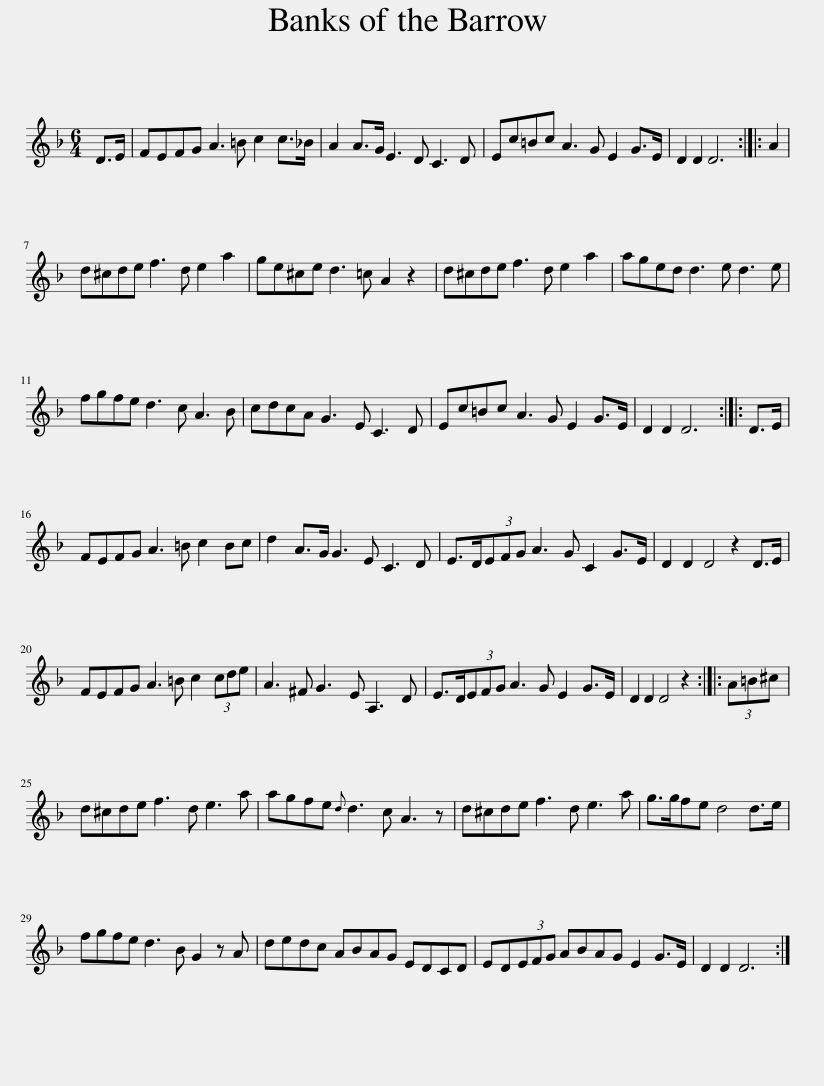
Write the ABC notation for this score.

X:1
L:1/8
M:6/4
I:linebreak $
K:Dmin
V:1 treble
V:1
 D>E | FEFG A3 =B c2 c>_B | A2 A>G E3 D C3 D | Ec=Bc A3 G E2 G>E | D2 D2 D6 :: %5
 A2 |$ d^cde f3 d e2 a2 | ge^ce d3 =c A2 z2 | d^cde f3 d e2 a2 | aged d3 e d3 e |$ %10
 fgfe d3 c A3 B | cdcA G3 E C3 D | Ec=Bc A3 G E2 G>E | D2 D2 D6 :: D>E |$ %15
 FEFG A3 =B c2 Bc | d2 A>G G3 E C3 D | E>D(3EFG A3 G C2 G>E | D2 D2 D4 z2 D>E |$ FEFG A3 =B c2 (3cde | %20
 A3 ^F G3 E A,3 D | E>D(3EFG A3 G E2 G>E | D2 D2 D4 z2 :: (3A=B^c |$ d^cde f3 d e3 a | %25
 agfe{d} d3 c A3 z | d^cde f3 d e3 a | g>gfe d4 d>e |$ fgfe d3 B G2 z A | dedc ABAG EDCD | %30
 ED(3EFG ABAG E2 G>E | D2 D2 D6 :| %32
